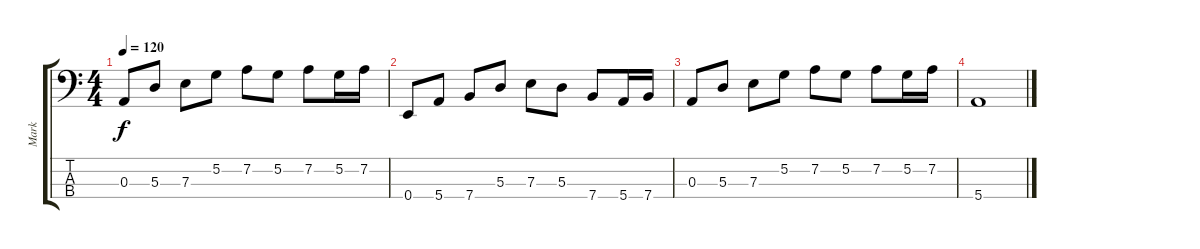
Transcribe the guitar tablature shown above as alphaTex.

\track ("Mark" "Mark") {instrument electricbassfinger}
\staff {score tabs}
\tuning (G2 D2 A1 E1) {hide}
\ts (4 4)
\tempo 120
\clef f4
\ks c
0.3.8{dy f} 5.3.8 7.3.8 5.2.8 7.2.8 5.2.8 7.2.8 5.2.16 7.2.16 |
0.4.8 5.4.8 7.4.8 5.3.8 7.3.8 5.3.8 7.4.8 5.4.16 7.4.16 |
0.3.8 5.3.8 7.3.8 5.2.8 7.2.8 5.2.8 7.2.8 5.2.16 7.2.16 |
5.4.1
